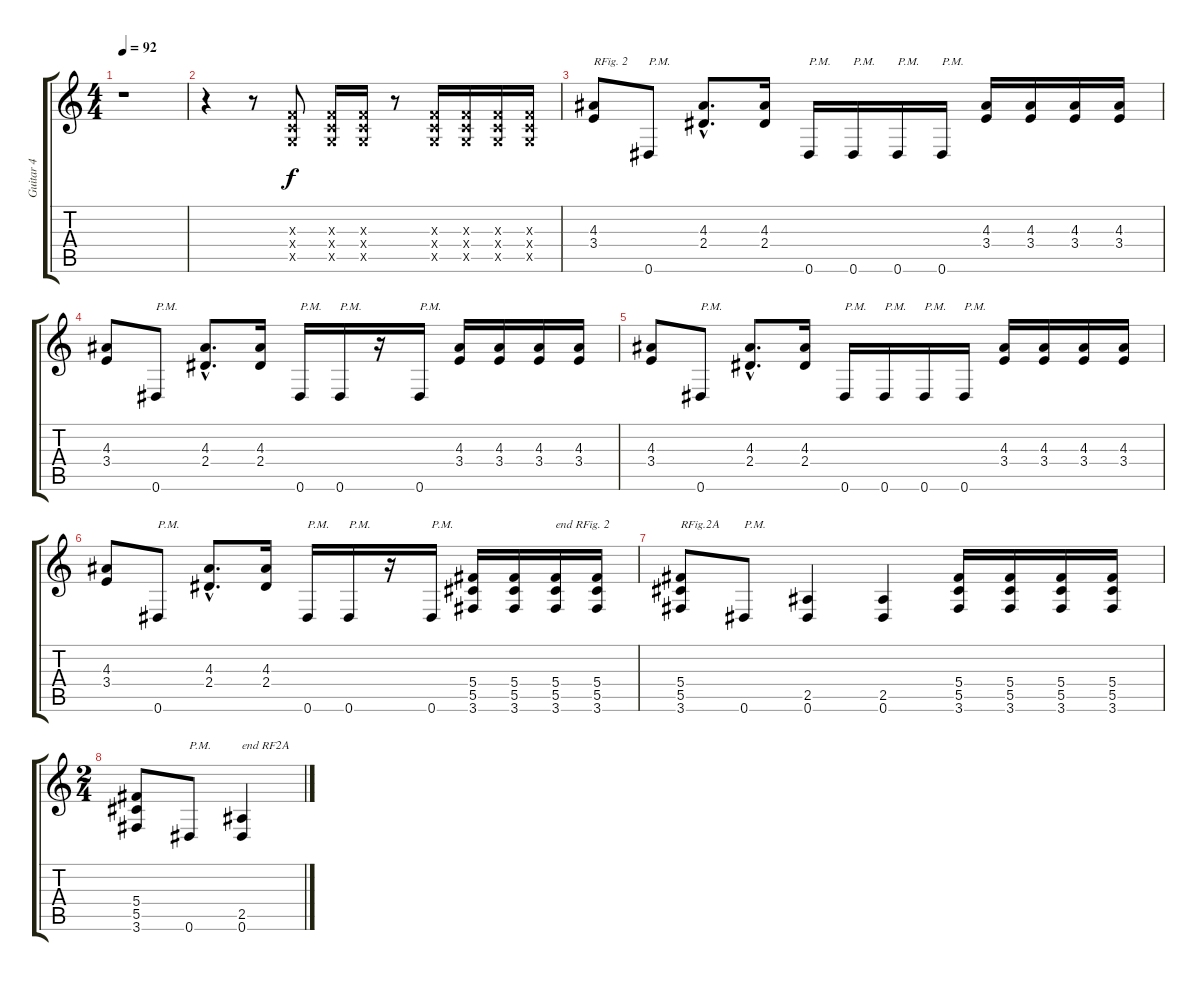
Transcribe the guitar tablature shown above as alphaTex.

\track ("Guitar 4" "Guitar 4") {instrument distortionguitar}
\staff {score tabs}
\tuning (Eb4 Bb3 Gb3 Db3 Ab2 Eb2) {hide}
\ts (4 4)
\tempo 92
\clef g2
\ks c
r.1{dy f} |
r.4 r.8 (-1.3{x} -1.4{x} -1.5{x}).8 (-1.3{x} -1.4{x} -1.5{x}).16 (-1.3{x} -1.4{x} -1.5{x}).16 r.8 (-1.3{x} -1.4{x} -1.5{x}).16 (-1.3{x} -1.4{x} -1.5{x}).16 (-1.3{x} -1.4{x} -1.5{x}).16 (-1.3{x} -1.4{x} -1.5{x}).16 |
(4.3 3.4).8{txt "RFig. 2"} 0.6.8{txt "P.M."} (4.3{hac} 2.4{hac}).8{d} (4.3 2.4).16 0.6.16{txt "P.M."} 0.6.16{txt "P.M."} 0.6.16{txt "P.M."} 0.6.16{txt "P.M."} (4.3 3.4).16 (4.3 3.4).16 (4.3 3.4).16 (4.3 3.4).16 |
(4.3 3.4).8 0.6.8{txt "P.M."} (4.3{hac} 2.4{hac}).8{d} (4.3 2.4).16 0.6.16{txt "P.M."} 0.6.16{txt "P.M."} r.16 0.6.16{txt "P.M."} (4.3 3.4).16 (4.3 3.4).16 (4.3 3.4).16 (4.3 3.4).16 |
(4.3 3.4).8 0.6.8{txt "P.M."} (4.3{hac} 2.4{hac}).8{d} (4.3 2.4).16 0.6.16{txt "P.M."} 0.6.16{txt "P.M."} 0.6.16{txt "P.M."} 0.6.16{txt "P.M."} (4.3 3.4).16 (4.3 3.4).16 (4.3 3.4).16 (4.3 3.4).16 |
(4.3 3.4).8 0.6.8{txt "P.M."} (4.3{hac} 2.4{hac}).8{d} (4.3 2.4).16 0.6.16{txt "P.M."} 0.6.16{txt "P.M."} r.16 0.6.16{txt "P.M."} (5.4 5.5 3.6).16 (5.4 5.5 3.6).16 (5.4 5.5 3.6).16{txt "end RFig. 2"} (5.4 5.5 3.6).16 |
(5.4 5.5 3.6).8{txt "RFig.2A"} 0.6.8{txt "P.M."} (2.5 0.6).4 (2.5 0.6).4 (5.4 5.5 3.6).16 (5.4 5.5 3.6).16 (5.4 5.5 3.6).16 (5.4 5.5 3.6).16 |
\ts (2 4)
(5.4 5.5 3.6).8 0.6.8{txt "P.M."} (2.5 0.6).4{txt "end RF2A"}
